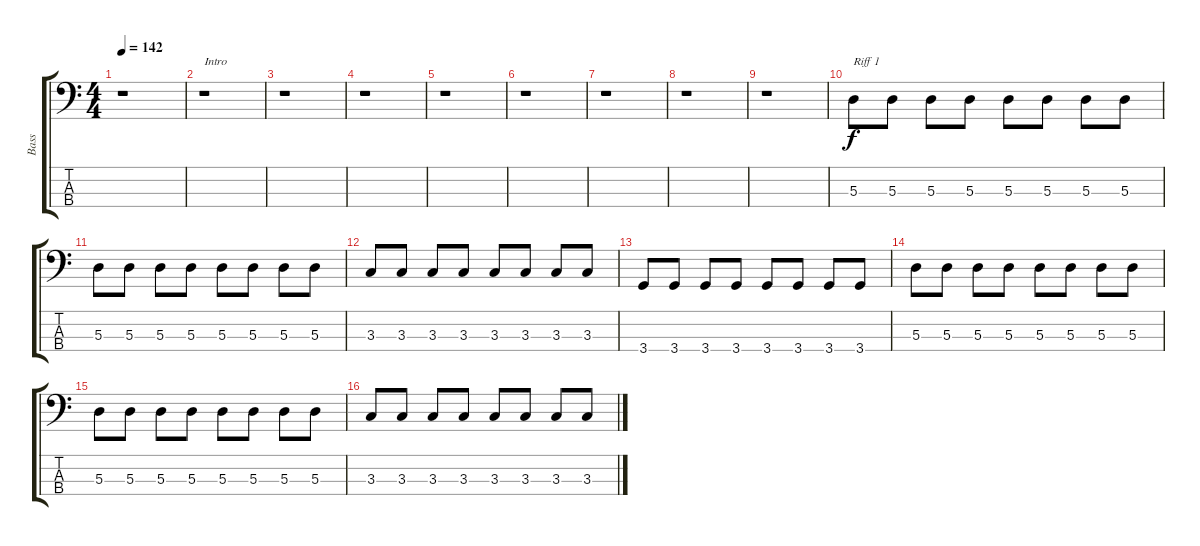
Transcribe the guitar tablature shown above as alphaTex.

\track ("Bass" "Bass") {instrument electricbasspick}
\staff {score tabs}
\tuning (G2 D2 A1 E1) {hide}
\ts (4 4)
\tempo 142
\clef f4
\ks c
r.1{dy f instrument electricbasspick} |
r.1{txt "Intro"} |
r.1 |
r.1 |
r.1 |
r.1 |
r.1 |
r.1 |
r.1 |
5.3.8{txt "Riff 1"} 5.3.8 5.3.8 5.3.8 5.3.8 5.3.8 5.3.8 5.3.8 |
5.3.8 5.3.8 5.3.8 5.3.8 5.3.8 5.3.8 5.3.8 5.3.8 |
3.3.8 3.3.8 3.3.8 3.3.8 3.3.8 3.3.8 3.3.8 3.3.8 |
3.4.8 3.4.8 3.4.8 3.4.8 3.4.8 3.4.8 3.4.8 3.4.8 |
5.3.8 5.3.8 5.3.8 5.3.8 5.3.8 5.3.8 5.3.8 5.3.8 |
5.3.8 5.3.8 5.3.8 5.3.8 5.3.8 5.3.8 5.3.8 5.3.8 |
3.3.8 3.3.8 3.3.8 3.3.8 3.3.8 3.3.8 3.3.8 3.3.8
